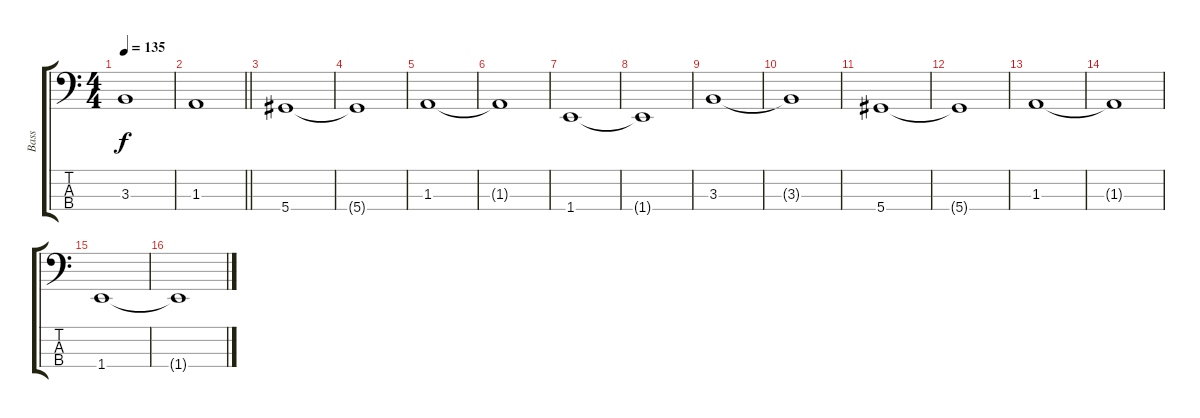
\track ("Bass" "Bass") {instrument electricbassfinger}
\staff {score tabs}
\tuning (Gb2 Db2 Ab1 Eb1) {hide}
\ts (4 4)
\tempo 135
\clef f4
\ks c
3.3.1{dy f} |
\barLineRight lightlight
1.3.1 |
\section ("" "")
5.4.1 |
5.4{t}.1 |
1.3.1 |
1.3{t}.1 |
1.4.1 |
1.4{t}.1 |
3.3.1 |
3.3{t}.1 |
5.4.1 |
5.4{t}.1 |
1.3.1 |
1.3{t}.1 |
1.4.1 |
1.4{t}.1
